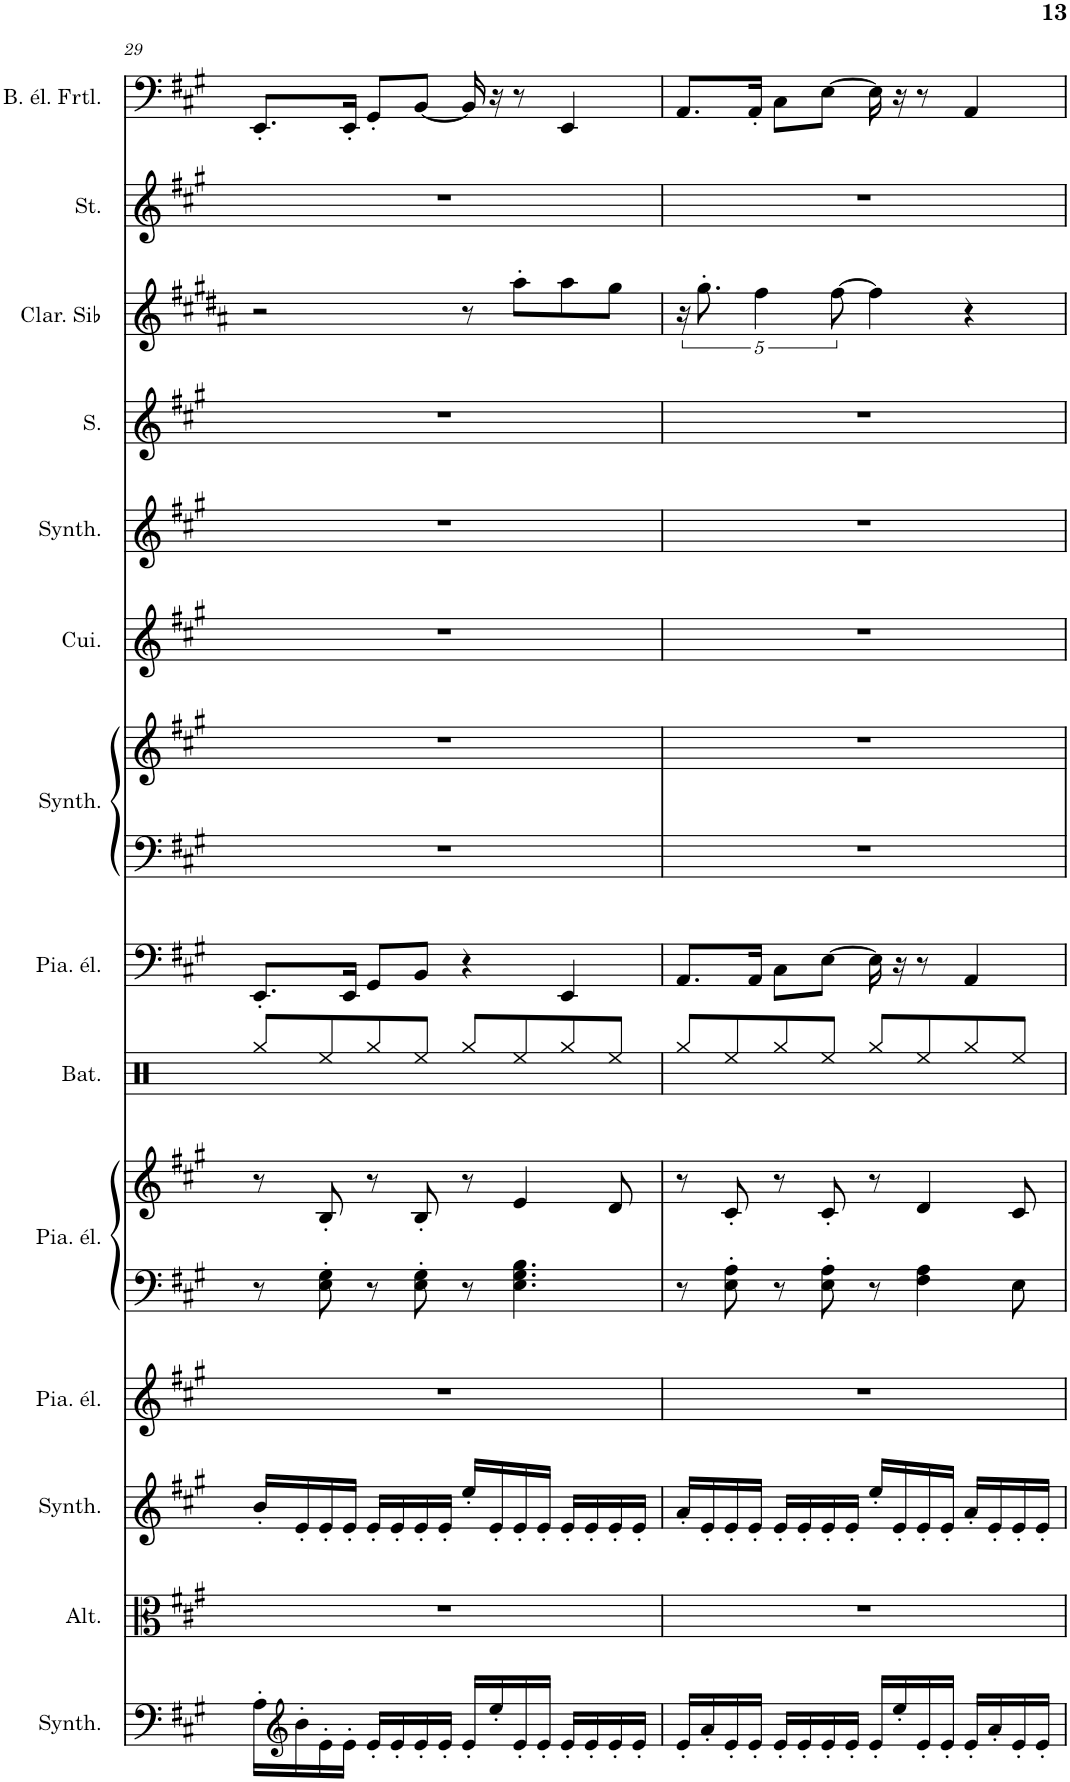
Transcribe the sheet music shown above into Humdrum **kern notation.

**kern	**kern	**kern	**kern	**kern	**kern	**kern	**kern	**kern	**kern	**kern	**kern	**kern	**kern	**kern	**kern
*part14	*part13	*part12	*part11	*part10	*part10	*part9	*part8	*part7	*part7	*part6	*part5	*part4	*part3	*part2	*part1
*staff16	*staff15	*staff14	*staff13	*staff12	*staff11	*staff10	*staff9	*staff8	*staff7	*staff6	*staff5	*staff4	*staff3	*staff2	*staff1
*I"Synthétiseur de créneaux	*I"Altos	*I"Synthétiseur de créneaux	*I"Piano électrique	*I"Piano électrique	*	*I"Batterie	*I"Piano électrique	*I"Synthétiseur de cuivres	*	*I"Cuivres	*I"Synthétiseur Pad	*I"Soprano	*I"Clarinette en Sib	*I"Cordes	*I"Basse électrique fretless, IWONTLET
*I'Synth.	*I'Alt.	*I'Synth.	*I'Pia. él.	*I'Pia. él.	*	*I'Bat.	*I'Pia. él.	*I'Synth.	*	*I'Cui.	*I'Synth.	*I'S.	*I'Clar. Sib	*	*I'B. él. Frtl.
!!LO:PB:g=z
*clefF4	*clefC3	*clefF4	*clefG2	*clefF4	*clefG2	*clefX	*clefF4	*clefF4	*clefG2	*clefG2	*clefG2	*clefG2	*clefG2	*clefG2	*clefF4
*	*	*	*	*	*	*	*	*	*	*	*	*	*Trd1c2	*	*Trd7c12
*k[f#c#g#]	*k[f#c#g#]	*k[f#c#g#]	*k[f#c#g#]	*k[f#c#g#]	*k[f#c#g#]	*k[]	*k[f#c#g#]	*k[f#c#g#]	*k[f#c#g#]	*k[f#c#g#]	*k[f#c#g#]	*k[f#c#g#]	*k[f#c#g#d#a#]	*k[f#c#g#]	*k[f#c#g#]
*M4/4	*M4/4	*M4/4	*M4/4	*M4/4	*M4/4	*M4/4	*M4/4	*M4/4	*M4/4	*M4/4	*M4/4	*M4/4	*M4/4	*M4/4	*M4/4
=29	=29	=29	=29	=29	=29	=29	=29	=29	=29	=29	=29	=29	=29	=29	=29
16A'\LL	1r	16b'/LL	1r	8r	8r	8Rgg/L	8.EE'/L	1r	1r	1r	1r	1r	2r	1r	8.EE'/L
*clefG2	*	*	*	*	*	*	*	*	*	*	*	*	*	*	*
16b'\	.	16e'/	.	.	.	.	.	.	.	.	.	.	.	.	.
16e'\	.	16e'/	.	8E\' 8G#\'	8B'/	8Ree/	.	.	.	.	.	.	.	.	.
16e'\JJ	.	16e'/JJ	.	.	.	.	16EE/Jk	.	.	.	.	.	.	.	16EE'/Jk
16e'/LL	.	16e'/LL	.	8r	8r	8Rgg/	8GG#/L	.	.	.	.	.	.	.	8GG#'/L
16e'/	.	16e'/	.	.	.	.	.	.	.	.	.	.	.	.	.
16e'/	.	16e'/	.	8E\' 8G#\'	8B'/	8Ree/J	8BB/J	.	.	.	.	.	.	.	[8BB/J
16e'/JJ	.	16e'/JJ	.	.	.	.	.	.	.	.	.	.	.	.	.
16e'/LL	.	16ee'/LL	.	8r	8r	8Rgg/L	4r	.	.	.	.	.	8r	.	16BB/]
16ee'/	.	16e'/	.	.	.	.	.	.	.	.	.	.	.	.	16r
16e'/	.	16e'/	.	4.E\ 4.G#\ 4.B\	4e/	8Ree/	.	.	.	.	.	.	8aa#'\L	.	8r
16e'/JJ	.	16e'/JJ	.	.	.	.	.	.	.	.	.	.	.	.	.
16e'/LL	.	16e'/LL	.	.	.	8Rgg/	4EE/	.	.	.	.	.	8aa#\	.	4EE/
16e'/	.	16e'/	.	.	.	.	.	.	.	.	.	.	.	.	.
16e'/	.	16e'/	.	.	8d/	8Ree/J	.	.	.	.	.	.	8gg#\J	.	.
16e'/JJ	.	16e'/JJ	.	.	.	.	.	.	.	.	.	.	.	.	.
=30	=30	=30	=30	=30	=30	=30	=30	=30	=30	=30	=30	=30	=30	=30	=30
16e'/LL	1r	16a'/LL	1r	8r	8r	8Rgg/L	8.AA/L	1r	1r	1r	1r	1r	20r	1r	8.AA/L
.	.	.	.	.	.	.	.	.	.	.	.	.	10.gg#'\	.	.
16a'/	.	16e'/	.	.	.	.	.	.	.	.	.	.	.	.	.
16e'/	.	16e'/	.	8E\' 8A\'	8c#'/	8Ree/	.	.	.	.	.	.	.	.	.
16e'/JJ	.	16e'/JJ	.	.	.	.	16AA/Jk	.	.	.	.	.	.	.	16AA'/Jk
.	.	.	.	.	.	.	.	.	.	.	.	.	5ff#\	.	.
16e'/LL	.	16e'/LL	.	8r	8r	8Rgg/	8C#\L	.	.	.	.	.	.	.	8C#\L
16e'/	.	16e'/	.	.	.	.	.	.	.	.	.	.	.	.	.
16e'/	.	16e'/	.	8E\' 8A\'	8c#'/	8Ree/J	[8E\J	.	.	.	.	.	.	.	[8E\J
.	.	.	.	.	.	.	.	.	.	.	.	.	[10ff#\	.	.
16e'/JJ	.	16e'/JJ	.	.	.	.	.	.	.	.	.	.	.	.	.
16e'/LL	.	16ee'/LL	.	8r	8r	8Rgg/L	16E\]	.	.	.	.	.	4ff#\]	.	16E\]
16ee'/	.	16e'/	.	.	.	.	16r	.	.	.	.	.	.	.	16r
16e'/	.	16e'/	.	4F#\ 4A\	4d/	8Ree/	8r	.	.	.	.	.	.	.	8r
16e'/JJ	.	16e'/JJ	.	.	.	.	.	.	.	.	.	.	.	.	.
16e'/LL	.	16a'/LL	.	.	.	8Rgg/	4AA/	.	.	.	.	.	4r	.	4AA/
16a'/	.	16e'/	.	.	.	.	.	.	.	.	.	.	.	.	.
16e'/	.	16e'/	.	8E\	8c#/	8Ree/J	.	.	.	.	.	.	.	.	.
16e'/JJ	.	16e'/JJ	.	.	.	.	.	.	.	.	.	.	.	.	.
=	=	=	=	=	=	=	=	=	=	=	=	=	=	=	=
*-	*-	*-	*-	*-	*-	*-	*-	*-	*-	*-	*-	*-	*-	*-	*-
